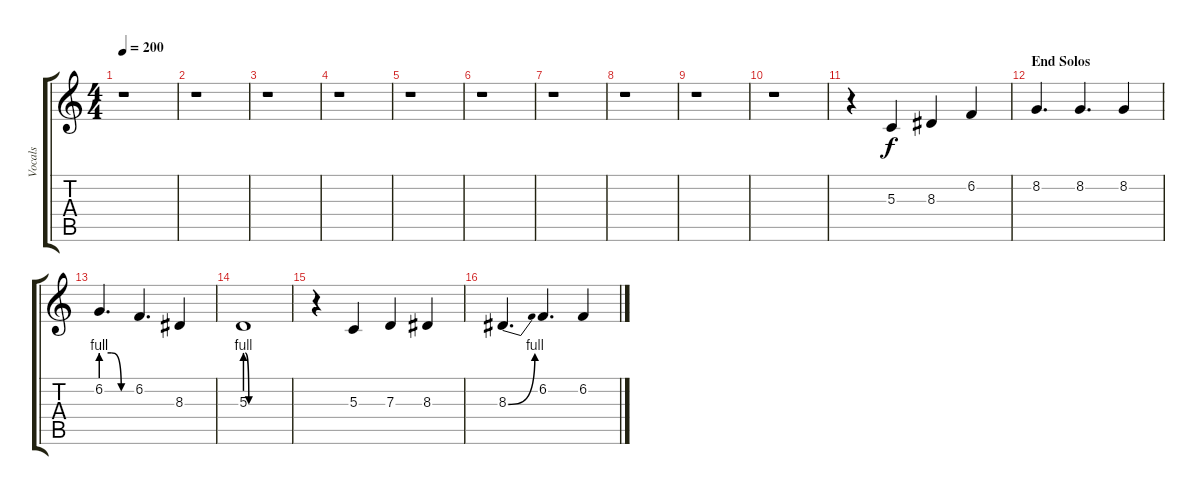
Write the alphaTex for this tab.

\track ("Vocals" "Vocals") {instrument lead2sawtooth}
\staff {score tabs}
\tuning (E4 B3 G3 D3 A2 E2) {hide}
\ts (4 4)
\tempo 200
\clef g2
\ks c
r.1{dy f} |
r.1 |
r.1 |
\section ("" "")
r.1 |
r.1 |
r.1 |
r.1 |
r.1 |
r.1 |
r.1 |
r.4 5.3.4 8.3.4 6.2.4 |
\section ("" "End Solos")
8.2.4{d} 8.2.4{d} 8.2.4 |
6.2{be (custom 0 4 20 4 40 0 60 0)}.4{d} 6.2.4{d} 8.3.4 |
5.3{be (custom 0 4 5 0 10 0 20 0 40 0 60 0)}.1 |
r.4 5.3.4 7.3.4 8.3.4 |
8.3{be (bend 0 0 60 4)}.4{d} 6.2.4{d} 6.2.4
